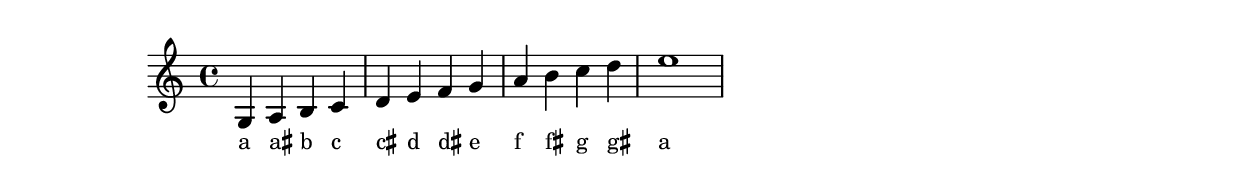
%% Do not edit this file; it is automatically
%% generated from LSR http://lsr.dsi.unimi.it
%% This file is in the public domain.
\version "2.13.20"

\header {
  lsrtags = "pitches"

  texidoc = "
@code{staffLineLayoutFunction} is used to change the position of notes.
This snippet shows setting its value to @code{ly:pitch-semitones} in
order to produce a chromatic scale with the distance between each space
and line of the stave equal to one semitone.

"
  doctitle = "Changing the interval of lines on the stave"
} % begin verbatim

scale = \relative c' {
  a4 ais b c
  cis4 d dis e
  f4 fis g gis
  a1
}

\new Staff \with {
  \remove "Accidental_engraver"
  staffLineLayoutFunction = #ly:pitch-semitones
}
{
  <<
    \scale
    \context NoteNames {
      \set printOctaveNames = ##f
      \scale
    }
  >>
}
